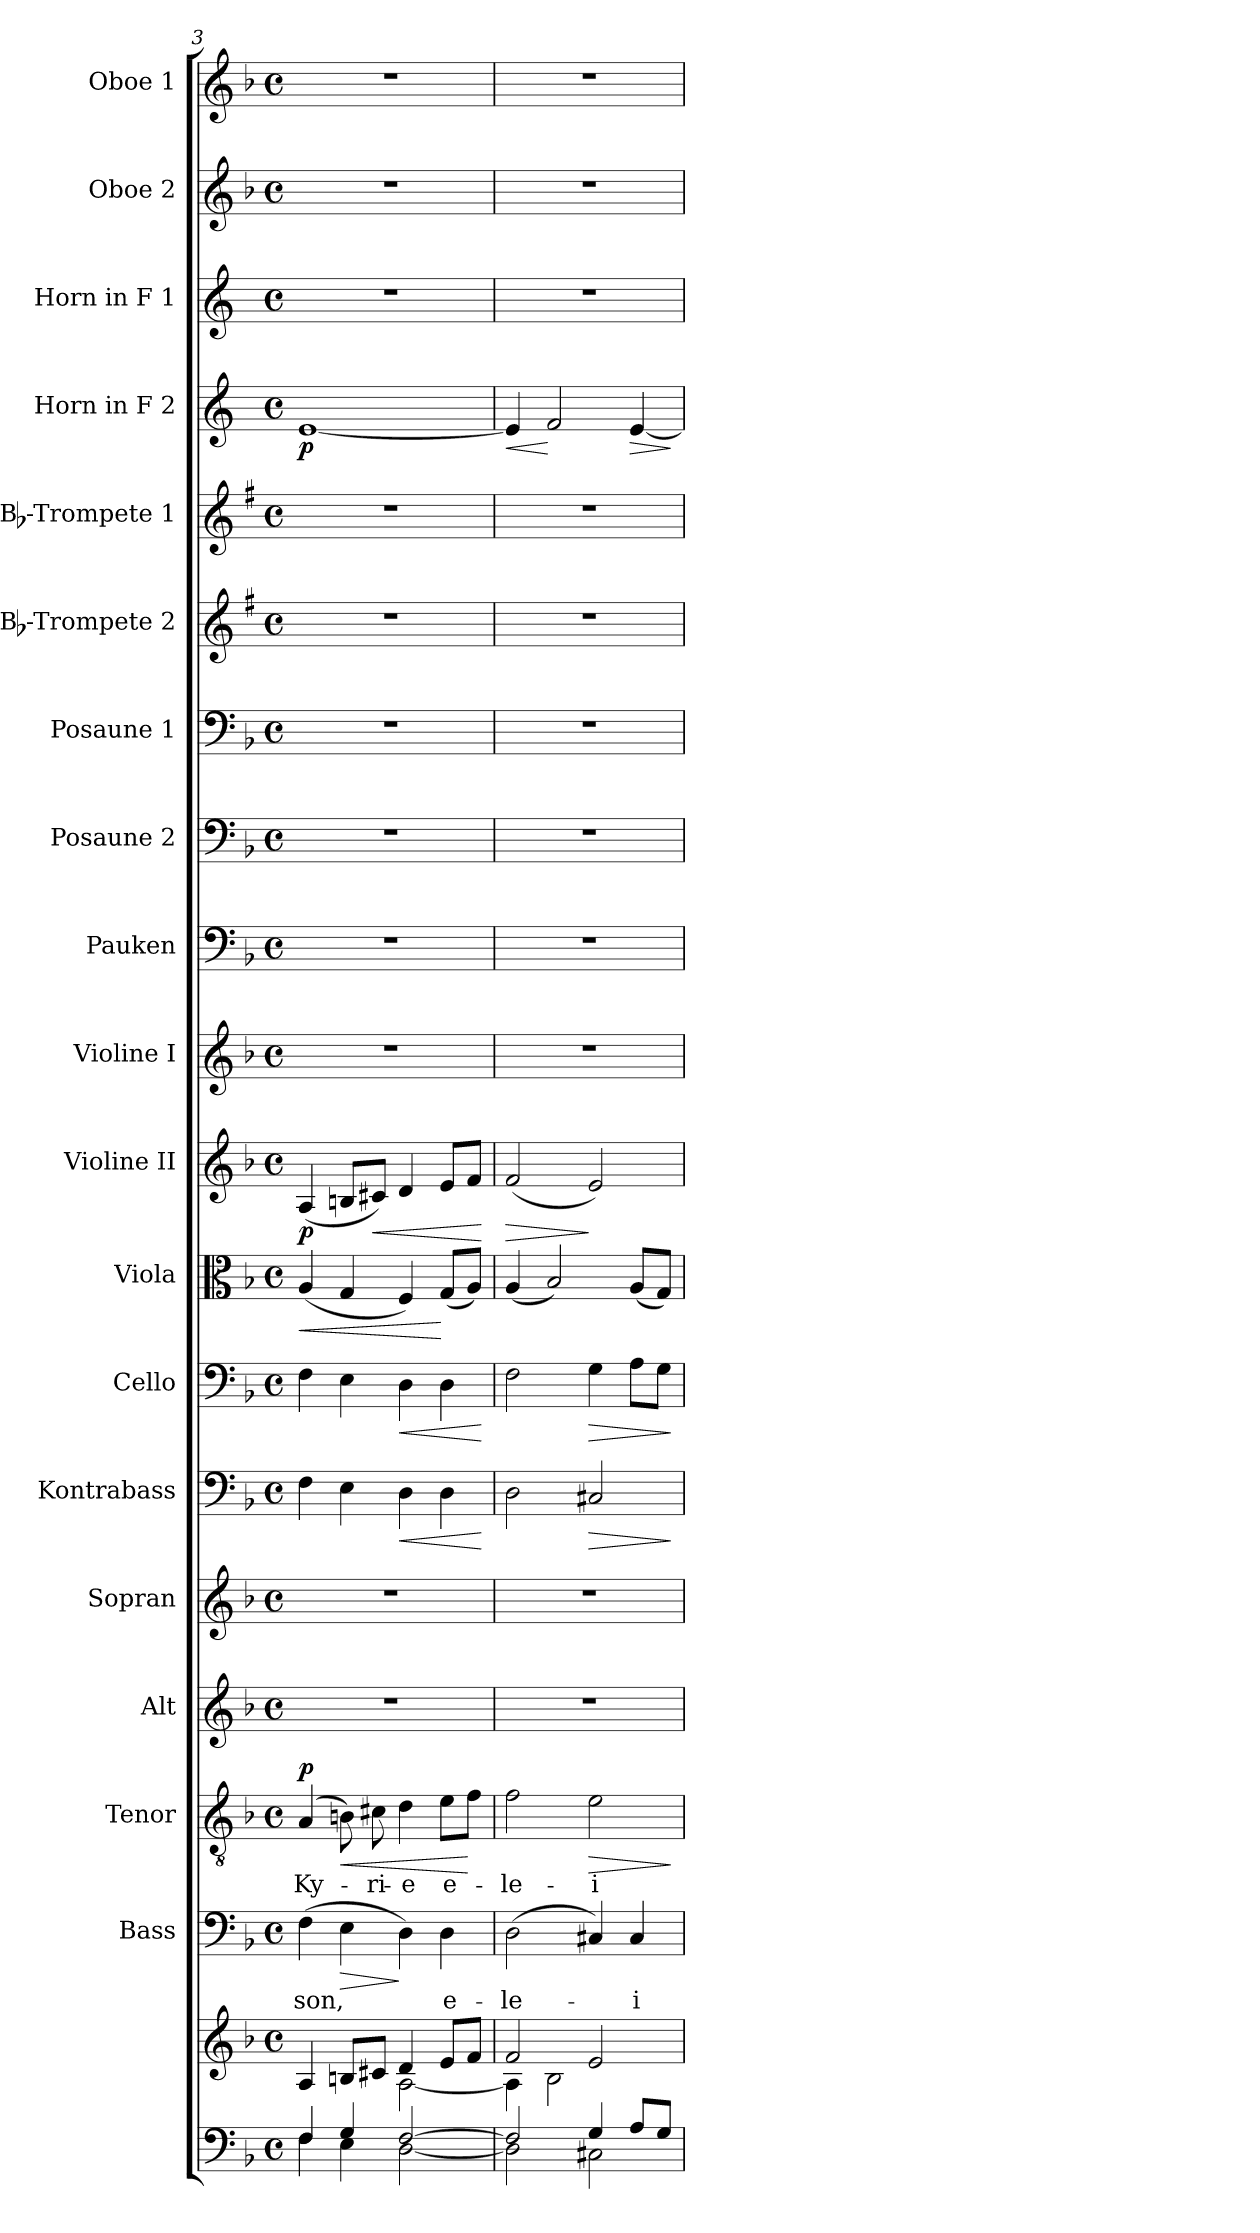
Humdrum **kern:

**kern	**kern	**kern	**text	**dynam	**kern	**text	**dynam	**kern	**kern	**kern	**dynam	**kern	**dynam	**kern	**dynam	**kern	**dynam	**kern	**kern	**kern	**kern	**kern	**kern	**kern	**dynam	**kern	**kern	**kern
*part19	*part19	*part18	*part18	*part18	*part17	*part17	*part17	*part16	*part15	*part14	*part14	*part13	*part13	*part12	*part12	*part11	*part11	*part10	*part9	*part8	*part7	*part6	*part5	*part4	*part4	*part3	*part2	*part1
*staff20	*staff19	*staff18	*staff18	*staff18	*staff17	*staff17	*staff17	*staff16	*staff15	*staff14	*staff14	*staff13	*staff13	*staff12	*staff12	*staff11	*staff11	*staff10	*staff9	*staff8	*staff7	*staff6	*staff5	*staff4	*staff4	*staff3	*staff2	*staff1
*	*	*I"Bass	*	*	*I"Tenor	*	*	*I"Alt	*I"Sopran	*I"Kontrabass	*	*I"Cello	*	*I"Viola	*	*I"Violine II	*	*I"Violine I	*I"Pauken	*I"Posaune 2	*I"Posaune 1	*I"Bb-Trompete 2	*I"Bb-Trompete 1	*I"Horn in F 2	*	*I"Horn in F 1	*I"Oboe 2	*I"Oboe 1
*	*	*I'B.	*	*	*I'T.	*	*	*I'A.	*I'S.	*I'Kb.	*	*	*	*I'Vla.	*	*I'Vl. II	*	*I'Vl. I	*I'Pk.	*I'Pos. 2	*I'Pos. 1	*I'Bb Trp. 2	*I'Bb Trp. 1	*	*	*	*I'Ob. 2	*I'Ob. 1
*clefF4	*clefG2	*clefF4	*	*	*clefGv2	*	*	*clefG2	*clefG2	*clefF4	*	*clefF4	*	*clefC3	*	*clefG2	*	*clefG2	*clefF4	*clefF4	*clefF4	*clefG2	*clefG2	*clefG2	*	*clefG2	*clefG2	*clefG2
*	*	*	*	*	*	*	*	*	*	*ITrd7c12	*	*	*	*	*	*	*	*	*	*	*	*ITrd1c2	*ITrd1c2	*ITrd4c7	*	*ITrd4c7	*	*
*k[b-]	*k[b-]	*k[b-]	*	*	*k[b-]	*	*	*k[b-]	*k[b-]	*k[b-]	*	*k[b-]	*	*k[b-]	*	*k[b-]	*	*k[b-]	*k[b-]	*k[b-]	*k[b-]	*k[b-]	*k[b-]	*k[b-]	*	*k[b-]	*k[b-]	*k[b-]
*F:	*F:	*F:	*	*	*F:	*	*	*F:	*F:	*F:	*	*F:	*	*F:	*	*F:	*	*F:	*F:	*F:	*F:	*F:	*F:	*F:	*	*F:	*F:	*F:
*M4/4	*M4/4	*M4/4	*	*	*M4/4	*	*	*M4/4	*M4/4	*M4/4	*	*M4/4	*	*M4/4	*	*M4/4	*	*M4/4	*M4/4	*M4/4	*M4/4	*M4/4	*M4/4	*M4/4	*	*M4/4	*M4/4	*M4/4
*met(c)	*met(c)	*met(c)	*	*	*met(c)	*	*	*met(c)	*met(c)	*met(c)	*	*met(c)	*	*met(c)	*	*met(c)	*	*met(c)	*met(c)	*met(c)	*met(c)	*met(c)	*met(c)	*met(c)	*	*met(c)	*met(c)	*met(c)
=3	=3	=3	=3	=3	=3	=3	=3	=3	=3	=3	=3	=3	=3	=3	=3	=3	=3	=3	=3	=3	=3	=3	=3	=3	=3	=3	=3	=3
*^	*^	*	*	*	*	*	*	*	*	*	*	*	*	*	*	*	*	*	*	*	*	*	*	*	*	*	*	*
!	!	!	!	!	!LO:LY:b	!	!	!LO:LY:b	!LO:DY:a	!	!	!	!	!	!	!	!LO:HP:b	!	!LO:DY:b	!	!	!	!	!	!	!	!LO:DY:b	!	!	!
4F/	4F\	4A/	2ryy	(>4F\	-son,	.	(4A/	Ky-	p	1r	1r	4FF\	.	4F\	.	(<4A/	<	(<4A/	p	1r	1r	1r	1r	1r	1r	[1A	p	1r	1r	1r
!	!	!	!	!	!	!LO:HP:b	!	!	!LO:HP:b	!	!	!	!	!	!	!	!	!	!	!	!	!	!	!	!	!	!	!	!	!
4G/	4E\	8Bn/L	.	4E\	.	>	8Bn\)	.	<	.	.	4EE\	.	4E\	.	4G/	.	8Bn/L	.	.	.	.	.	.	.	.	.	.	.	.
!	!	!	!	!	!	!	!	!LO:LY:b	!	!	!	!	!	!	!	!	!	!	!LO:HP:b	!	!	!	!	!	!	!	!	!	!	!
.	.	8c#X/J	.	.	.	.	8c#X\	-ri-	.	.	.	.	.	.	.	.	.	8c#X/J)	<	.	.	.	.	.	.	.	.	.	.	.
!	!	!	!	!	!	!	!	!LO:LY:b	!	!	!	!	!LO:HP:b	!	!LO:HP:b	!	!	!	!	!	!	!	!	!	!	!	!	!	!	!
[>2F/	[<2D\	4d/	[<2A\	4D\)	.	]	4d\	-e	.	.	.	4DD\	<	4D\	<	4F/)	.	4d/	.	.	.	.	.	.	.	.	.	.	.	.
!	!	!	!	!	!LO:LY:b	!	!	!LO:LY:b	!	!	!	!	!	!	!	!	!	!	!	!	!	!	!	!	!	!	!	!	!	!
.	.	8e/L	.	4D\	e-	.	8e\L	e-	.	.	.	4DD\	.	4D\	.	(<8G/L	[	8e/L	.	.	.	.	.	.	.	.	.	.	.	.
.	.	8f/J	.	.	.	.	8f\J	.	[	.	.	.	.	.	.	8A/J)	.	8f/J	.	.	.	.	.	.	.	.	.	.	.	.
*v	*v	*	*	*	*	*	*	*	*	*	*	*	*	*	*	*	*	*	*	*	*	*	*	*	*	*	*	*	*	*
*	*v	*v	*	*	*	*	*	*	*	*	*	*	*	*	*	*	*	*	*	*	*	*	*	*	*	*	*	*	*
.	.	.	.	.	.	.	.	.	.	.	[	.	[	.	.	.	[	.	.	.	.	.	.	.	.	.	.	.
=4	=4	=4	=4	=4	=4	=4	=4	=4	=4	=4	=4	=4	=4	=4	=4	=4	=4	=4	=4	=4	=4	=4	=4	=4	=4	=4	=4	=4
*^	*^	*	*	*	*	*	*	*	*	*	*	*	*	*	*	*	*	*	*	*	*	*	*	*	*	*	*	*
!	!	!	!	!	!LO:LY:b	!	!	!LO:LY:b	!	!	!	!	!	!	!	!	!	!	!LO:HP:b	!	!	!	!	!	!	!	!LO:HP:b	!	!	!
2F/]	2D\]	2f/	4A\]	(>2D\	-le-	.	2f\	-le-	.	1r	1r	2DD\	.	2F\	.	(<4A/	.	(<2f/	>	1r	1r	1r	1r	1r	1r	4A/]	<	1r	1r	1r
.	.	.	2B-\	.	.	.	.	.	.	.	.	.	.	.	.	2B-/)	.	.	.	.	.	.	.	.	.	2B-/	[	.	.	.
!	!	!	!	!	!	!	!	!LO:LY:b	!LO:HP:b	!	!	!	!LO:HP:b	!	!LO:HP:b	!	!	!	!	!	!	!	!	!	!	!	!	!	!	!
4G/	2C#X\	2e/	.	4C#X/)	.	.	2e\	-i-	>	.	.	2CC#X/	>	4G\	>	.	.	2e/)	]	.	.	.	.	.	.	.	.	.	.	.
!	!	!	!	!	!LO:LY:b	!	!	!	!	!	!	!	!	!	!	!	!	!	!	!	!	!	!	!	!	!	!LO:HP:b	!	!	!
8A/L	.	.	4ryy	4C#/	-i-	.	.	.	.	.	.	.	.	8A\L	.	(<8A/L	.	.	.	.	.	.	.	.	.	[4A/	>	.	.	.
8G/J	.	.	.	.	.	.	.	.	.	.	.	.	.	8G\J	.	8G/J)	.	.	.	.	.	.	.	.	.	.	.	.	.	.
*v	*v	*	*	*	*	*	*	*	*	*	*	*	*	*	*	*	*	*	*	*	*	*	*	*	*	*	*	*	*	*
*	*v	*v	*	*	*	*	*	*	*	*	*	*	*	*	*	*	*	*	*	*	*	*	*	*	*	*	*	*	*
.	.	.	.	.	.	.	]	.	.	.	]	.	]	.	.	.	.	.	.	.	.	.	.	.	]	.	.	.
=	=	=	=	=	=	=	=	=	=	=	=	=	=	=	=	=	=	=	=	=	=	=	=	=	=	=	=	=
*-	*-	*-	*-	*-	*-	*-	*-	*-	*-	*-	*-	*-	*-	*-	*-	*-	*-	*-	*-	*-	*-	*-	*-	*-	*-	*-	*-	*-
